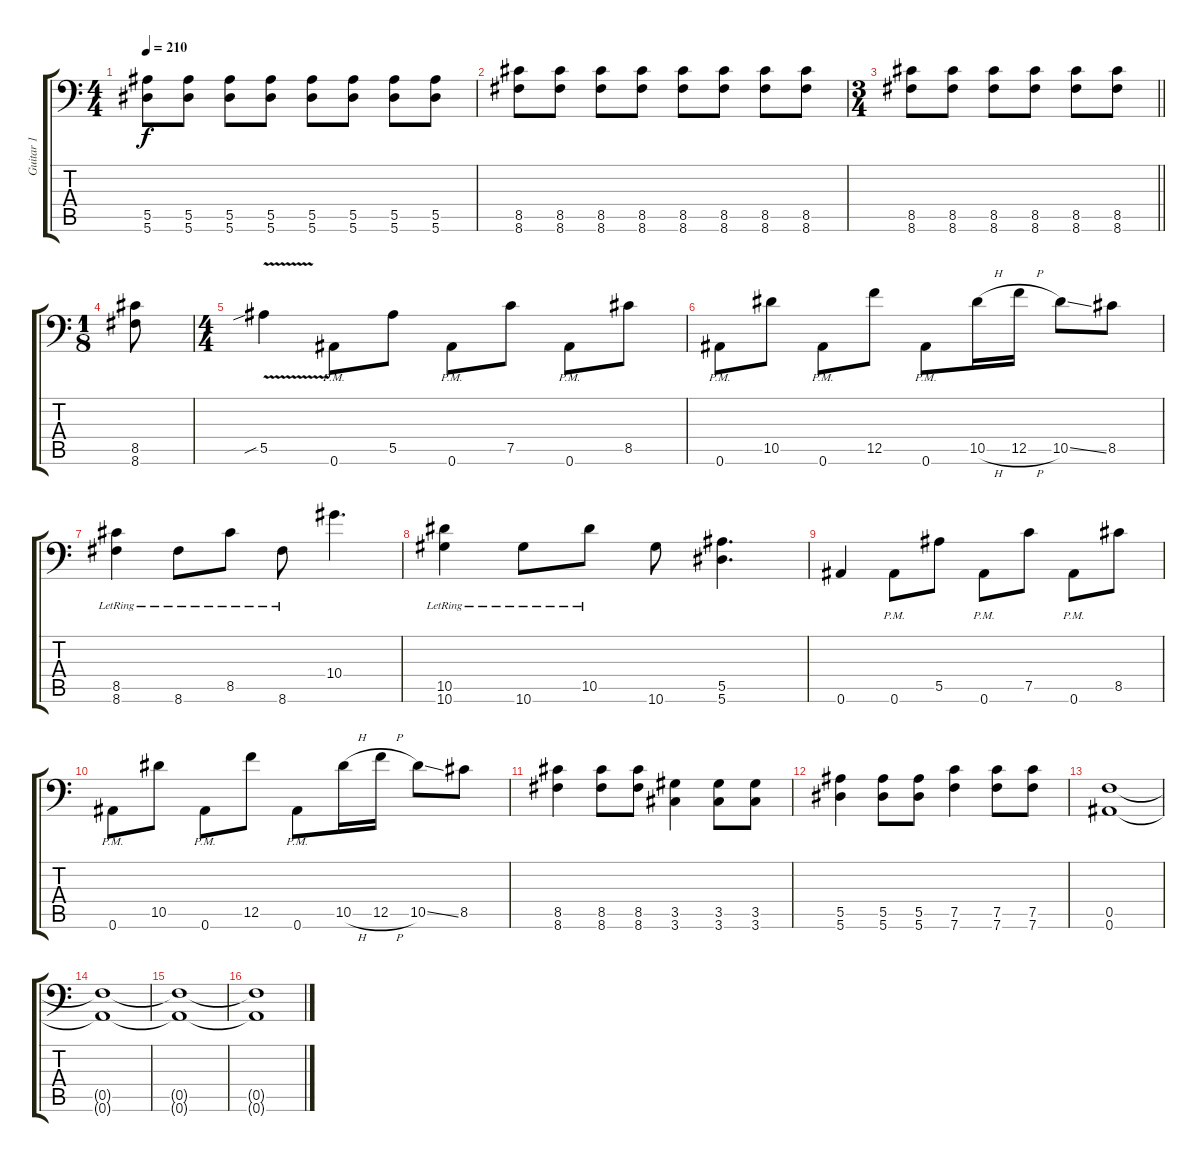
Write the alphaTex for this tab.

\track ("Guitar 1" "Guitar 1") {instrument distortionguitar}
\staff {score tabs}
\tuning (C4 G3 Eb3 Bb2 F2 Bb1) {hide}
\ts (4 4)
\tempo 210
\clef f4
\ks c
(5.5 5.6).8{dy f} (5.5 5.6).8 (5.5 5.6).8 (5.5 5.6).8 (5.5 5.6).8 (5.5 5.6).8 (5.5 5.6).8 (5.5 5.6).8 |
(8.5 8.6).8 (8.5 8.6).8 (8.5 8.6).8 (8.5 8.6).8 (8.5 8.6).8 (8.5 8.6).8 (8.5 8.6).8 (8.5 8.6).8 |
\ts (3 4)
\barLineRight lightlight
(8.5 8.6).8 (8.5 8.6).8 (8.5 8.6).8 (8.5 8.6).8 (8.5 8.6).8 (8.5 8.6).8 |
\ts (1 8)
(8.5 8.6).8 |
\ts (4 4)
5.5{v sib}.4 0.6{pm}.8 5.5.8 0.6{pm}.8 7.5.8 0.6{pm}.8 8.5.8 |
0.6{pm}.8 10.5.8 0.6{pm}.8 12.5.8 0.6{pm}.8 10.5{h}.16 12.5{h}.16 10.5{ss}.8 8.5.8 |
(8.5{lr} 8.6{lr}).4 8.6{lr}.8 8.5{lr}.8 8.6{lr}.8 10.4.4{d} |
(10.5{lr} 10.6{lr}).4 10.6{lr}.8 10.5{lr}.8 10.6.8 (5.5 5.6).4{d} |
0.6.4 0.6{pm}.8 5.5.8 0.6{pm}.8 7.5.8 0.6{pm}.8 8.5.8 |
0.6{pm}.8 10.5.8 0.6{pm}.8 12.5.8 0.6{pm}.8 10.5{h}.16 12.5{h}.16 10.5{ss}.8 8.5.8 |
(8.5 8.6).4 (8.5 8.6).8 (8.5 8.6).8 (3.5 3.6).4 (3.5 3.6).8 (3.5 3.6).8 |
(5.5 5.6).4 (5.5 5.6).8 (5.5 5.6).8 (7.5 7.6).4 (7.5 7.6).8 (7.5 7.6).8 |
(0.5 0.6).1 |
(0.5{t} 0.6{t}).1 |
(0.5{t} 0.6{t}).1 |
(0.5{t} 0.6{t}).1
